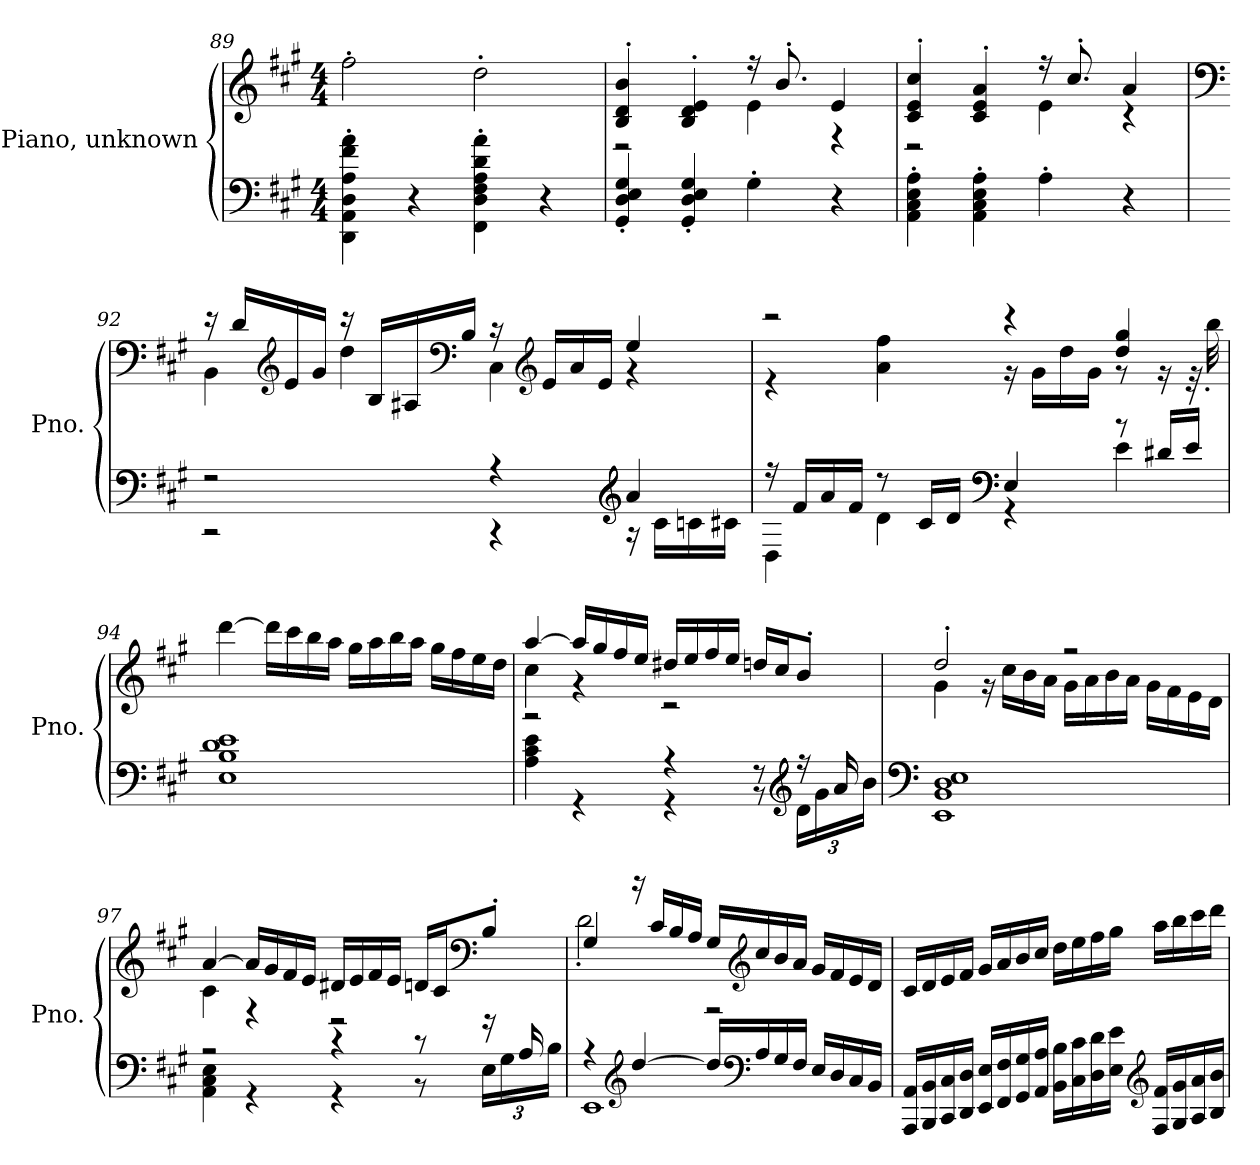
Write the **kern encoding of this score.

**kern	**kern
*part1	*part1
*staff2	*staff1
*I"Piano, unknown	*
*I'Pno.	*
*clefF4	*clefG2
*k[f#c#g#]	*k[f#c#g#]
*M4/4	*M4/4
=89	=89
4DD\' 4AA\' 4D\' 4A\' 4f#\' 4a\'	2ff#'\
4r	.
4FF#\' 4D\' 4F#\' 4A\' 4d\' 4a\'	2dd'\
4r	.
=90	=90
*	*^
4GG#/' 4D/' 4E/' 4G#/'	4B/' 4d/' 4b/'	2r
4GG#/' 4D/' 4E/' 4G#/'	4B/' 4d/' 4e/'	.
4G#'\	16r	4e\
.	8.b'/	.
4r	4e/	4r
=91	=91	=91
4AA\' 4C#\' 4E\' 4A\'	4c#/' 4e/' 4cc#/'	2r
4AA\' 4C#\' 4E\' 4A\'	4c#/' 4e/' 4a/'	.
4A'\	16r	4e\
.	8.cc#'/	.
4r	4a/	4r
!!LO:LB:g=z	!!
=92	=92	=92
*	*clefF4	*
*^	*	*
2r	2r	16r	4BB\
.	.	16d/LL	.
*	*	*clefG2	*
.	.	16e/	.
.	.	16g#/JJ	.
.	.	16r	4dd\
.	.	16B/LL	.
.	.	16A#X/	.
*	*	*clefF4	*
.	.	16B/JJ	.
4r	4r	16r	4C#\
*	*	*clefG2	*
.	.	16e/LL	.
.	.	16a/	.
.	.	16e/JJ	.
*clefG2	*	*	*
4a/	16r	4ee/	4r
.	16c#\LL	.	.
.	16cn\	.	.
.	16c#X\JJ	.	.
=93	=93	=93	=93
16r	4D\	2r	4r
16f#/LL	.	.	.
16a/	.	.	.
16f#/JJ	.	.	.
8r	4d\	.	4a\ 4ff#\
16c#/LL	.	.	.
16d/JJ	.	.	.
*clefF4	*	*	*
4E/	4r	4r	16r
.	.	.	16g#\LL
.	.	.	16dd\
.	.	.	16g#\JJ
8r	4e\	4dd/ 4gg#/	8r
16d#X/LL	.	.	16r
16e/JJ	.	.	32r
.	.	.	32bb'\
*v	*v	*	*
*	*v	*v
!!LO:LB:g=z
=94	=94
1E 1B 1d 1e	[4ddd\
.	16ddd\LL]
.	16ccc#\
.	16bb\
.	16aa\JJ
.	16gg#\LL
.	16aa\
.	16bb\
.	16aa\JJ
.	16gg#\LL
.	16ff#\
.	16ee\
.	16dd\JJ
=95	=95
*^	*^
2r	4A\ 4c#\ 4e\	[4aa/	4cc#\
.	4r	16aa/LL]	4r
.	.	16gg#/	.
.	.	16ff#/	.
.	.	16ee/JJ	.
4r	4r	16dd#X/LL	2r
.	.	16ee/	.
.	.	16ff#/	.
.	.	16ee/JJ	.
8r	8r	16ddn/LL	.
.	.	16cc#/J	.
*clefG2	*	*	*
*	*Xbrackettup	*	*
16r	24d\LL	8b'/J	.
.	24g#\	.	.
16a/	.	.	.
.	24b\JJ	.	.
*v	*v	*	*
!!LO:LB:g=z	!!
=96	=96	=96
*clefF4	*	*
1EE 1BB 1D 1E	2dd'/	4g#\
.	.	16r
.	.	16cc#\LL
.	.	16b\
.	.	16a\JJ
.	2r	16g#\LL
.	.	16a\
.	.	16b\
.	.	16a\JJ
.	.	16g#\LL
.	.	16f#\
.	.	16e\
.	.	16d\JJ
=97	=97	=97
*^	*	*
2r	4AA\ 4C#\ 4E\	[4a/	4c#\
.	4r	16a/LL]	4r
.	.	16g#/	.
.	.	16f#/	.
.	.	16e/JJ	.
4r	4r	16d#X/LL	2r
.	.	16e/	.
.	.	16f#/	.
.	.	16e/JJ	.
8r	8r	16dn/LL	.
.	.	16c#/J	.
*	*	*clefF4	*
16r	24E\LL	8B'/J	.
.	24G#\	.	.
16A/	.	.	.
.	24B\JJ	.	.
!!LO:PB:g=z	!!
=98	=98	=98	=98
4r	1EE	4G#/	2d'\
*clefG2	*	*	*
[4dd/	.	16r	.
.	.	16c#/LL	.
.	.	16B/	.
.	.	16A/JJ	.
16dd/LL]	.	16G#/LL	2r
*clefF4	*	*clefG2	*
16A/	.	16cc#/	.
16G#/	.	16b/	.
16F#/JJ	.	16a/JJ	.
16E/LL	.	16g#/LL	.
16D/	.	16f#/	.
16C#/	.	16e/	.
16BB/JJ	.	16d/JJ	.
*v	*v	*	*
*	*v	*v
=99	=99
16AAA/ 16AA/LL	16c#/LL
16BBB/ 16BB/	16d/
16CC#/ 16C#/	16e/
16DD/ 16D/JJ	16f#/JJ
16EE/ 16E/LL	16g#/LL
16FF#/ 16F#/	16a/
16GG#/ 16G#/	16b/
16AA/ 16A/JJ	16cc#/JJ
16BB\ 16B\LL	16dd\LL
16C#\ 16c#\	16ee\
16D\ 16d\	16ff#\
16E\ 16e\JJ	16gg#\JJ
*clefG2	*
16F#/ 16f#/LL	16aa\LL
16G#/ 16g#/	16bb\
16A/ 16a/	16ccc#\
16B/ 16b/JJ	16ddd\JJ
=	=
*-	*-
